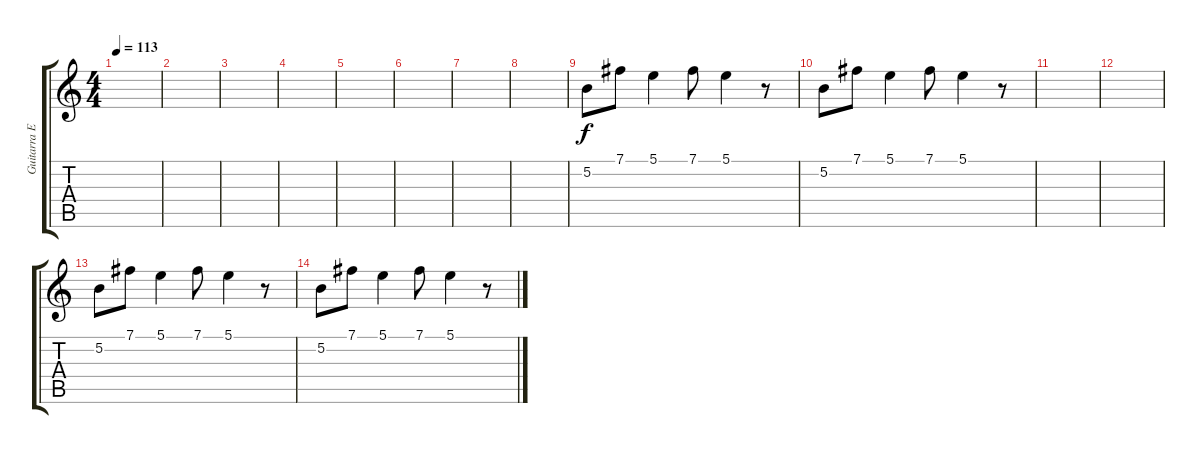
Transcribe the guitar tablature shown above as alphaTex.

\track ("Guitarra Extra" "Guitarra E") {instrument distortionguitar}
\staff {score tabs}
\tuning (B3 Gb3 D3 A2 E2 B1) {hide}
\ts (4 4)
\tempo 113
\clef g2
\ks c
|
|
|
|
|
|
|
|
5.2.8 7.1.8 5.1.4 7.1.8 5.1.4 r.8 |
5.2.8 7.1.8 5.1.4 7.1.8 5.1.4 r.8 |
|
|
5.2.8 7.1.8 5.1.4 7.1.8 5.1.4 r.8 |
5.2.8 7.1.8 5.1.4 7.1.8 5.1.4 r.8
